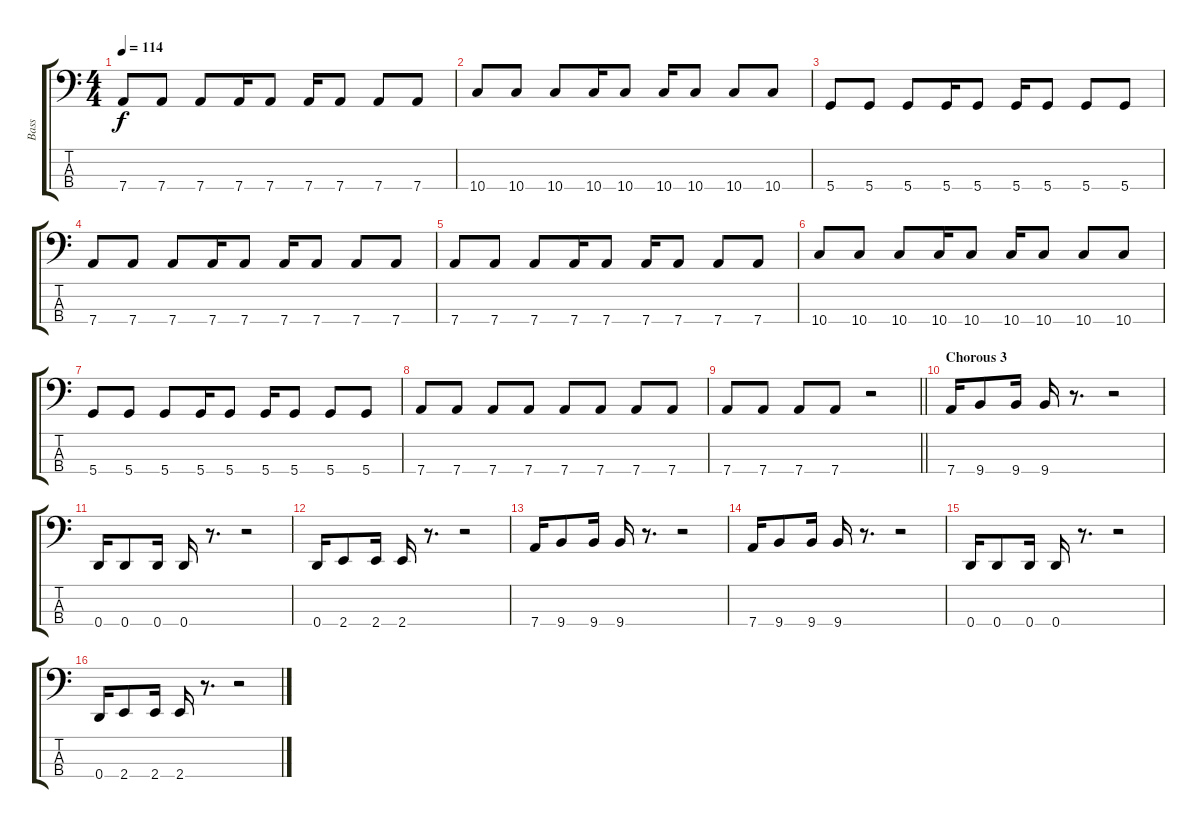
\track ("Bass" "Bass") {instrument electricbassfinger}
\staff {score tabs}
\tuning (G2 D2 A1 D1) {hide}
\ts (4 4)
\tempo 114
\clef f4
\ks c
7.4.8{dy f} 7.4.8 7.4.8 7.4.16 7.4.8 7.4.16 7.4.8 7.4.8 7.4.8 |
10.4.8 10.4.8 10.4.8 10.4.16 10.4.8 10.4.16 10.4.8 10.4.8 10.4.8 |
5.4.8 5.4.8 5.4.8 5.4.16 5.4.8 5.4.16 5.4.8 5.4.8 5.4.8 |
7.4.8 7.4.8 7.4.8 7.4.16 7.4.8 7.4.16 7.4.8 7.4.8 7.4.8 |
7.4.8 7.4.8 7.4.8 7.4.16 7.4.8 7.4.16 7.4.8 7.4.8 7.4.8 |
10.4.8 10.4.8 10.4.8 10.4.16 10.4.8 10.4.16 10.4.8 10.4.8 10.4.8 |
5.4.8 5.4.8 5.4.8 5.4.16 5.4.8 5.4.16 5.4.8 5.4.8 5.4.8 |
7.4.8 7.4.8 7.4.8 7.4.8 7.4.8 7.4.8 7.4.8 7.4.8 |
\barLineRight lightlight
7.4.8 7.4.8 7.4.8 7.4.8 r.2 |
\section ("" "Chorous 3")
7.4.16 9.4.8 9.4.16 9.4.16 r.8{d} r.2 |
0.4.16 0.4.8 0.4.16 0.4.16 r.8{d} r.2 |
0.4.16 2.4.8 2.4.16 2.4.16 r.8{d} r.2 |
7.4.16 9.4.8 9.4.16 9.4.16 r.8{d} r.2 |
7.4.16 9.4.8 9.4.16 9.4.16 r.8{d} r.2 |
0.4.16 0.4.8 0.4.16 0.4.16 r.8{d} r.2 |
0.4.16 2.4.8 2.4.16 2.4.16 r.8{d} r.2
